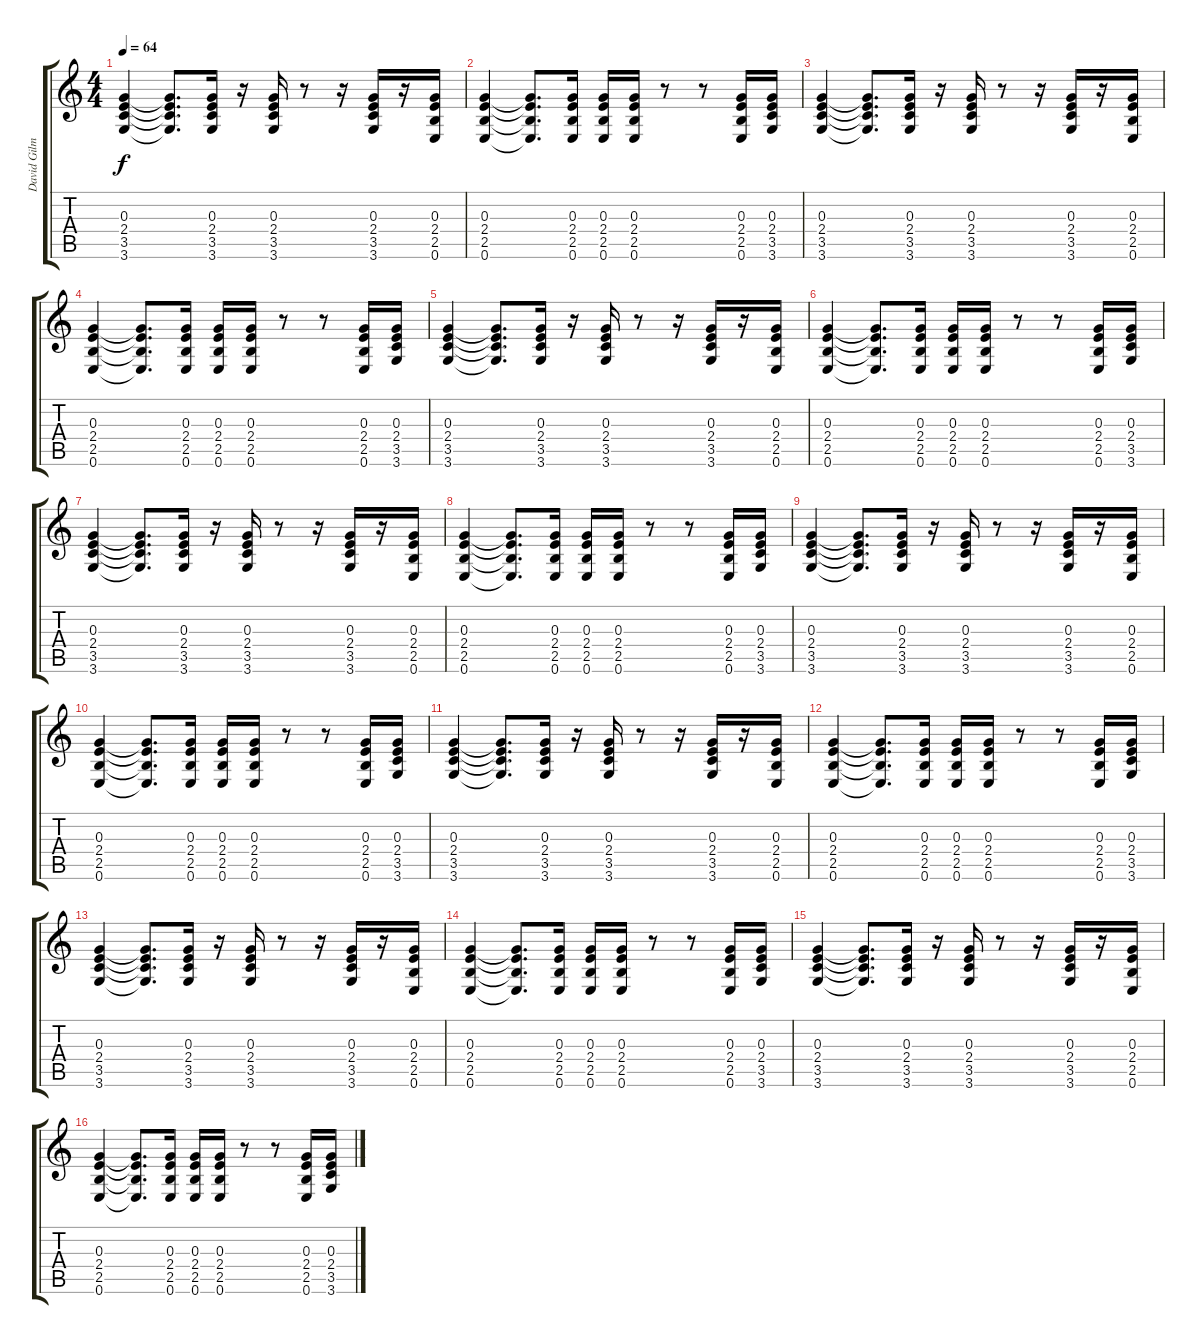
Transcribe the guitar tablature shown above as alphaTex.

\track ("David Gilmour" "David Gilm") {instrument overdrivenguitar}
\staff {score tabs}
\tuning (E4 B3 G3 D3 A2 E2) {hide}
\ts (4 4)
\tempo 64
\clef g2
\ks c
(0.3 2.4 3.5 3.6).4{dy f} (0.3{t} 2.4{t} 3.5{t} 3.6{t}).8{d} (0.3 2.4 3.5 3.6).16 r.16 (0.3 2.4 3.5 3.6).16 r.8 r.16 (0.3 2.4 3.5 3.6).16 r.16 (0.3 2.4 2.5 0.6).16 |
(0.3 2.4 2.5 0.6).4 (0.3{t} 2.4{t} 2.5{t} 0.6{t}).8{d} (0.3 2.4 2.5 0.6).16 (0.3 2.4 2.5 0.6).16 (0.3 2.4 2.5 0.6).16 r.8 r.8 (0.3 2.4 2.5 0.6).16 (0.3 2.4 3.5 3.6).16 |
(0.3 2.4 3.5 3.6).4 (0.3{t} 2.4{t} 3.5{t} 3.6{t}).8{d} (0.3 2.4 3.5 3.6).16 r.16 (0.3 2.4 3.5 3.6).16 r.8 r.16 (0.3 2.4 3.5 3.6).16 r.16 (0.3 2.4 2.5 0.6).16 |
(0.3 2.4 2.5 0.6).4 (0.3{t} 2.4{t} 2.5{t} 0.6{t}).8{d} (0.3 2.4 2.5 0.6).16 (0.3 2.4 2.5 0.6).16 (0.3 2.4 2.5 0.6).16 r.8 r.8 (0.3 2.4 2.5 0.6).16 (0.3 2.4 3.5 3.6).16 |
(0.3 2.4 3.5 3.6).4 (0.3{t} 2.4{t} 3.5{t} 3.6{t}).8{d} (0.3 2.4 3.5 3.6).16 r.16 (0.3 2.4 3.5 3.6).16 r.8 r.16 (0.3 2.4 3.5 3.6).16 r.16 (0.3 2.4 2.5 0.6).16 |
(0.3 2.4 2.5 0.6).4 (0.3{t} 2.4{t} 2.5{t} 0.6{t}).8{d} (0.3 2.4 2.5 0.6).16 (0.3 2.4 2.5 0.6).16 (0.3 2.4 2.5 0.6).16 r.8 r.8 (0.3 2.4 2.5 0.6).16 (0.3 2.4 3.5 3.6).16 |
(0.3 2.4 3.5 3.6).4 (0.3{t} 2.4{t} 3.5{t} 3.6{t}).8{d} (0.3 2.4 3.5 3.6).16 r.16 (0.3 2.4 3.5 3.6).16 r.8 r.16 (0.3 2.4 3.5 3.6).16 r.16 (0.3 2.4 2.5 0.6).16 |
(0.3 2.4 2.5 0.6).4 (0.3{t} 2.4{t} 2.5{t} 0.6{t}).8{d} (0.3 2.4 2.5 0.6).16 (0.3 2.4 2.5 0.6).16 (0.3 2.4 2.5 0.6).16 r.8 r.8 (0.3 2.4 2.5 0.6).16 (0.3 2.4 3.5 3.6).16 |
(0.3 2.4 3.5 3.6).4 (0.3{t} 2.4{t} 3.5{t} 3.6{t}).8{d} (0.3 2.4 3.5 3.6).16 r.16 (0.3 2.4 3.5 3.6).16 r.8 r.16 (0.3 2.4 3.5 3.6).16 r.16 (0.3 2.4 2.5 0.6).16 |
(0.3 2.4 2.5 0.6).4 (0.3{t} 2.4{t} 2.5{t} 0.6{t}).8{d} (0.3 2.4 2.5 0.6).16 (0.3 2.4 2.5 0.6).16 (0.3 2.4 2.5 0.6).16 r.8 r.8 (0.3 2.4 2.5 0.6).16 (0.3 2.4 3.5 3.6).16 |
(0.3 2.4 3.5 3.6).4 (0.3{t} 2.4{t} 3.5{t} 3.6{t}).8{d} (0.3 2.4 3.5 3.6).16 r.16 (0.3 2.4 3.5 3.6).16 r.8 r.16 (0.3 2.4 3.5 3.6).16 r.16 (0.3 2.4 2.5 0.6).16 |
(0.3 2.4 2.5 0.6).4 (0.3{t} 2.4{t} 2.5{t} 0.6{t}).8{d} (0.3 2.4 2.5 0.6).16 (0.3 2.4 2.5 0.6).16 (0.3 2.4 2.5 0.6).16 r.8 r.8 (0.3 2.4 2.5 0.6).16 (0.3 2.4 3.5 3.6).16 |
(0.3 2.4 3.5 3.6).4 (0.3{t} 2.4{t} 3.5{t} 3.6{t}).8{d} (0.3 2.4 3.5 3.6).16 r.16 (0.3 2.4 3.5 3.6).16 r.8 r.16 (0.3 2.4 3.5 3.6).16 r.16 (0.3 2.4 2.5 0.6).16 |
(0.3 2.4 2.5 0.6).4 (0.3{t} 2.4{t} 2.5{t} 0.6{t}).8{d} (0.3 2.4 2.5 0.6).16 (0.3 2.4 2.5 0.6).16 (0.3 2.4 2.5 0.6).16 r.8 r.8 (0.3 2.4 2.5 0.6).16 (0.3 2.4 3.5 3.6).16 |
(0.3 2.4 3.5 3.6).4 (0.3{t} 2.4{t} 3.5{t} 3.6{t}).8{d} (0.3 2.4 3.5 3.6).16 r.16 (0.3 2.4 3.5 3.6).16 r.8 r.16 (0.3 2.4 3.5 3.6).16 r.16 (0.3 2.4 2.5 0.6).16 |
(0.3 2.4 2.5 0.6).4 (0.3{t} 2.4{t} 2.5{t} 0.6{t}).8{d} (0.3 2.4 2.5 0.6).16 (0.3 2.4 2.5 0.6).16 (0.3 2.4 2.5 0.6).16 r.8 r.8 (0.3 2.4 2.5 0.6).16 (0.3 2.4 3.5 3.6).16
